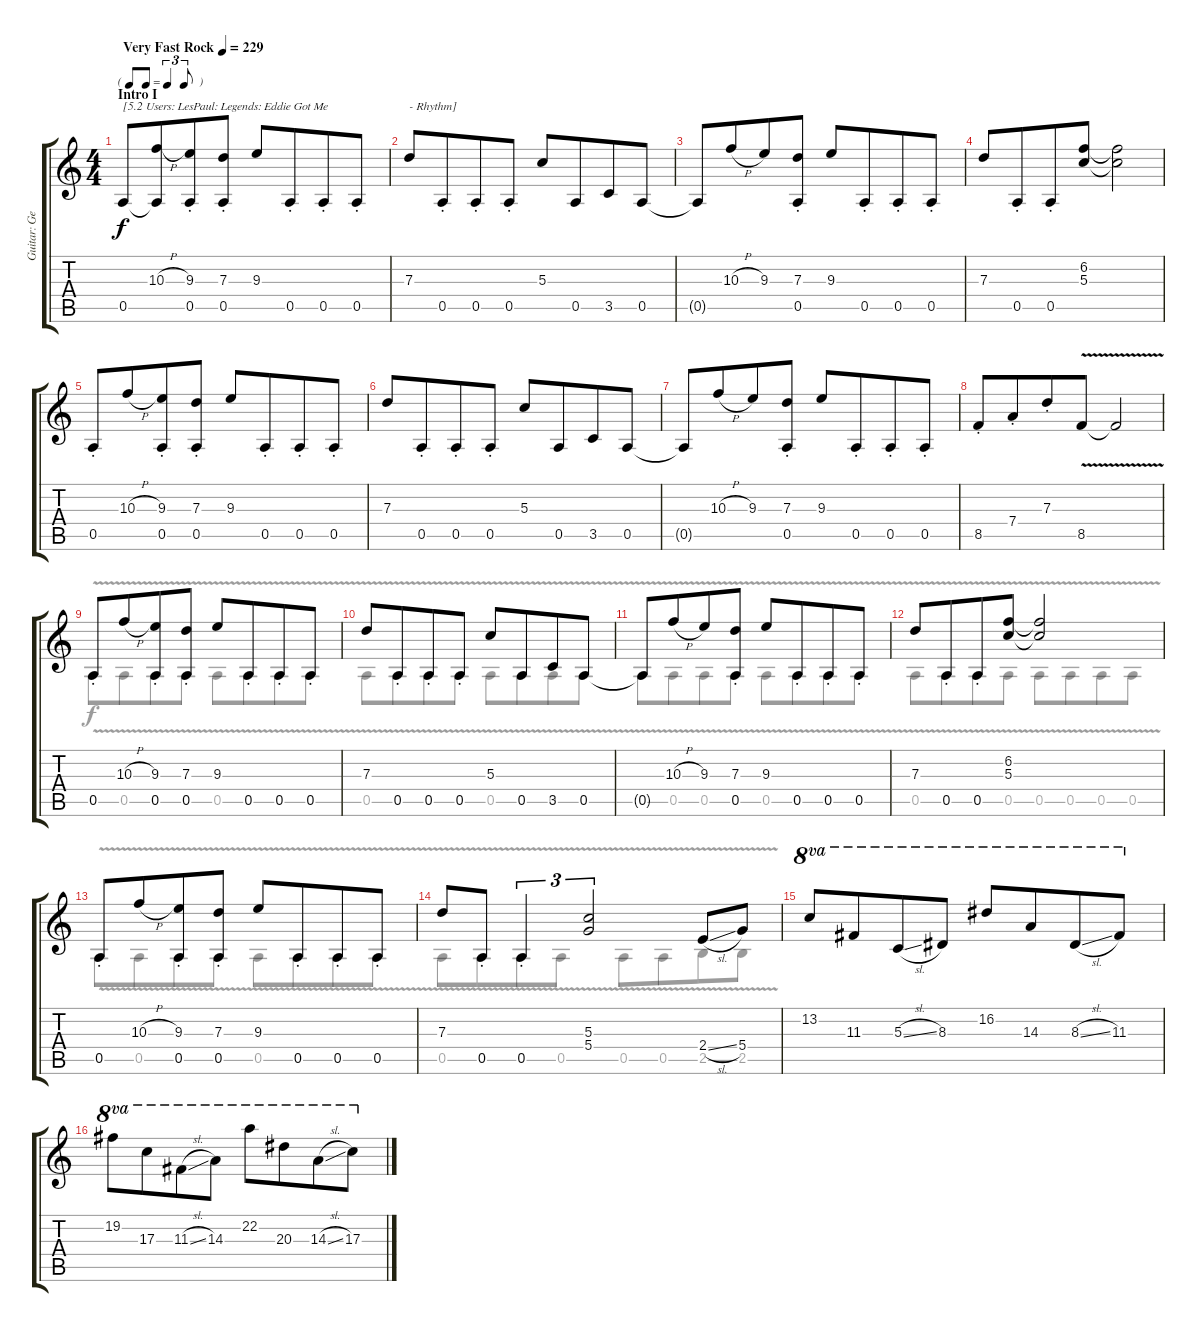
\track ("Guitar: George" "Guitar: Ge") {instrument distortionguitar}
\staff {score tabs}
\tuning (E4 B3 G3 D3 A2 E2) {hide}
\voice
\ts (4 4)
\tf triplet8th
\section ("" "Intro I")
\tempo (229 "Very Fast Rock")
\clef g2
\ks c
0.5.8{txt "[5.2 Users: LesPaul: Legends: Eddie Got Me" dy f instrument distortionguitar} (10.3{h} 0.5{t}).8{beam merge} (9.3 0.5{st}).8 (7.3 0.5{st}).8 9.3.8 0.5{st}.8{beam merge} 0.5{st}.8 0.5{st}.8 |
7.3.8{txt "- Rhythm]"} 0.5{st}.8{beam merge} 0.5{st}.8 0.5{st}.8 5.3.8 0.5.8{beam merge} 3.5.8 0.5.8 |
0.5{t}.8 10.3{h}.8{beam merge} 9.3.8 (7.3 0.5{st}).8 9.3.8 0.5{st}.8{beam merge} 0.5{st}.8 0.5{st}.8 |
7.3.8 0.5{st}.8{beam merge} 0.5{st}.8 (6.2 5.3).8 (6.2{t} 5.3{t}).2 |
0.5{st}.8 10.3{h}.8{beam merge} (9.3 0.5{st}).8 (7.3 0.5{st}).8 9.3.8 0.5{st}.8{beam merge} 0.5{st}.8 0.5{st}.8 |
7.3.8 0.5{st}.8{beam merge} 0.5{st}.8 0.5{st}.8 5.3.8 0.5.8{beam merge} 3.5.8 0.5.8 |
0.5{t}.8 10.3{h}.8{beam merge} 9.3.8 (7.3 0.5{st}).8 9.3.8 0.5{st}.8{beam merge} 0.5{st}.8 0.5{st}.8 |
8.5{st}.8 7.4{st}.8{beam merge} 7.3{st}.8 8.5{v}.8 8.5{t}.2 |
0.5{st}.8 10.3{h}.8{beam merge} (9.3 0.5{st}).8 (7.3 0.5{st}).8 9.3.8 0.5{st}.8{beam merge} 0.5{st}.8 0.5{st}.8 |
7.3.8 0.5{st}.8{beam merge} 0.5{st}.8 0.5{st}.8 5.3.8 0.5.8{beam merge} 3.5.8 0.5.8 |
0.5{t}.8 10.3{h}.8{beam merge} 9.3.8 (7.3 0.5{st}).8 9.3.8 0.5{st}.8{beam merge} 0.5{st}.8 0.5{st}.8 |
7.3.8 0.5{st}.8{beam merge} 0.5{st}.8 (6.2 5.3).8 (6.2{t} 5.3{t}).2 |
0.5{st}.8 10.3{h}.8{beam merge} (9.3 0.5{st}).8 (7.3 0.5{st}).8 9.3.8 0.5{st}.8{beam merge} 0.5{st}.8 0.5{st}.8 |
7.3.8 0.5{st}.8{beam merge} 0.5{st}.4{tu (3 2)} (5.3 5.4).2{tu (3 2)} 2.4{sl}.8{beam merge} 5.4.8 |
13.2.8{ot 8va} 11.3.8{ot 8va beam merge} 5.3{sl}.8{ot 8va} 8.3.8{ot 8va} 16.2.8{ot 8va} 14.3.8{ot 8va beam merge} 8.3{sl}.8{ot 8va} 11.3.8{ot 8va} |
19.2.8{ot 8va} 17.3.8{ot 8va beam merge} 11.3{sl}.8{ot 8va} 14.3.8{ot 8va} 22.2.8{ot 8va} 20.3.8{ot 8va beam merge} 14.3{sl}.8{ot 8va} 17.3.8{ot 8va}
\voice
\clef g2
\ottava regular
\simile none
\ks c
|
|
|
|
|
|
|
|
0.5{v}.8 0.5{v}.8{beam merge} 0.5{v}.8 0.5{v}.8 0.5{v}.8 0.5{v}.8{beam merge} 0.5{v}.8 0.5{v}.8 |
0.5{v}.8 0.5{v}.8{beam merge} 0.5{v}.8 0.5{v}.8 0.5{v}.8 0.5{v}.8{beam merge} 0.5{v}.8 0.5{v}.8 |
0.5{v}.8 0.5{v}.8{beam merge} 0.5{v}.8 0.5{v}.8 0.5{v}.8 0.5{v}.8{beam merge} 0.5{v}.8 0.5{v}.8 |
0.5{v}.8 0.5{v}.8{beam merge} 0.5{v}.8 0.5{v}.8 0.5{v}.8 0.5{v}.8{beam merge} 0.5{v}.8 0.5{v}.8 |
0.5{v}.8 0.5{v}.8{beam merge} 0.5{v}.8 0.5{v}.8 0.5{v}.8 0.5{v}.8{beam merge} 0.5{v}.8 0.5{v}.8 |
0.5{v}.8 0.5{v}.8{beam merge} 0.5{v}.8 0.5{v}.8 0.5{v}.8 0.5{v}.8{beam merge} 2.5{v}.8 2.5{v}.8 |
|
